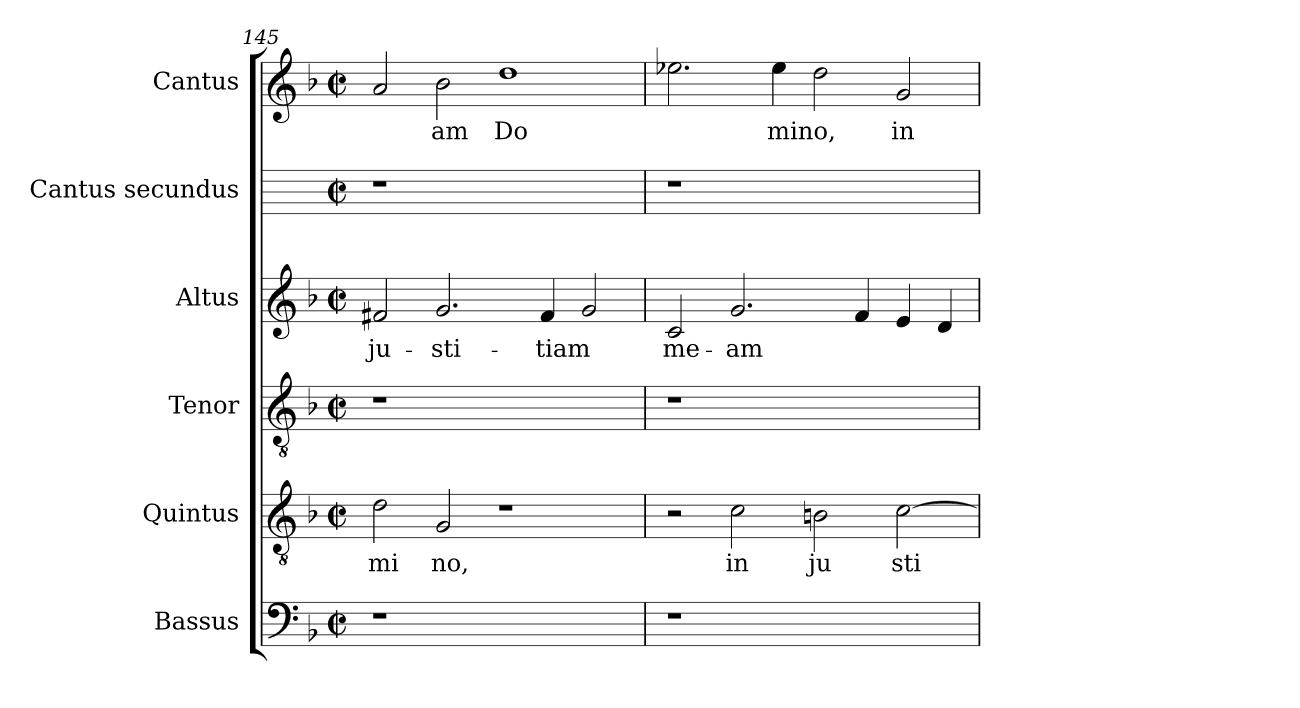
**kern	**kern	**text	**kern	**kern	**text	**kern	**kern	**text
*part6	*part5	*part5	*part4	*part3	*part3	*part2	*part1	*part1
*staff6	*staff5	*staff5	*staff4	*staff3	*staff3	*staff2	*staff1	*staff1
*I"Bassus	*I"Quintus	*	*I"Tenor	*I"Altus	*	*I"Cantus  secundus	*I"Cantus	*
*I'B	*I'Q	*	*I'T	*I'A	*	*	*I'C	*
*clefF4	*clefGv2	*	*clefGv2	*clefG2	*	*	*clefG2	*
*k[b-]	*k[b-]	*	*k[b-]	*k[b-]	*	*k[]	*k[b-]	*
*F:	*F:	*	*F:	*F:	*	*C:	*F:	*
*M2/2	*M2/2	*	*M2/2	*M2/2	*	*M2/2	*M2/2	*
*met(c|)	*met(c|)	*	*met(c|)	*met(c|)	*	*met(c|)	*met(c|)	*
=145	=145	=145	=145	=145	=145	=145	=145	=145
!	!	!LO:LY:b:cj	!	!	!LO:LY:b:cj	!	!	!LO:LY:b:cj
1r	2d\	mi	1r	2f#X/	-ju-	1r	2a/	.
!	!	!LO:LY:b:cj	!	!	!LO:LY:b:cj	!	!	!LO:LY:b:cj
.	2G/	no,	.	2.g/	-sti-	.	2b-\	am
!	!	!	!	!	!	!	!	!LO:LY:b:cj
1ryy	1r	.	1ryy	.	.	1ryy	1dd	Do
!	!	!	!	!	!LO:LY:b:cj	!	!	!
.	.	.	.	4f#/	-tiam	.	.	.
!	!	!	!	!	!LO:LY:b:cj	!	!	!
.	.	.	.	2g/	.	.	.	.
=146	=146	=146	=146	=146	=146	=146	=146	=146
!	!	!	!	!	!LO:LY:b:cj	!	!	!LO:LY:b:cj
1r	2r	.	1r	2c/	me-	1r	2.ee-\	.
!	!	!LO:LY:b:cj	!	!	!LO:LY:b:cj	!	!	!
.	2c\	in	.	2.g/	-am	.	.	.
!	!	!	!	!	!	!	!	!LO:LY:b:cj
.	.	.	.	.	.	.	4ee-\	mino,
!	!	!LO:LY:b:cj	!	!	!	!	!	!LO:LY:b:cj
1ryy	2Bn\	ju	1ryy	.	.	1ryy	2dd\	.
!	!	!	!	!	!LO:LY:b:cj	!	!	!
.	.	.	.	4f/	.	.	.	.
!	!	!LO:LY:b:cj	!	!	!LO:LY:b:cj	!	!	!LO:LY:b:cj
.	[>2c\	sti	.	4e/	.	.	2g/	in
!	!	!	!	!	!LO:LY:b:cj	!	!	!
.	.	.	.	4d/	.	.	.	.
=	=	=	=	=	=	=	=	=
*-	*-	*-	*-	*-	*-	*-	*-	*-
